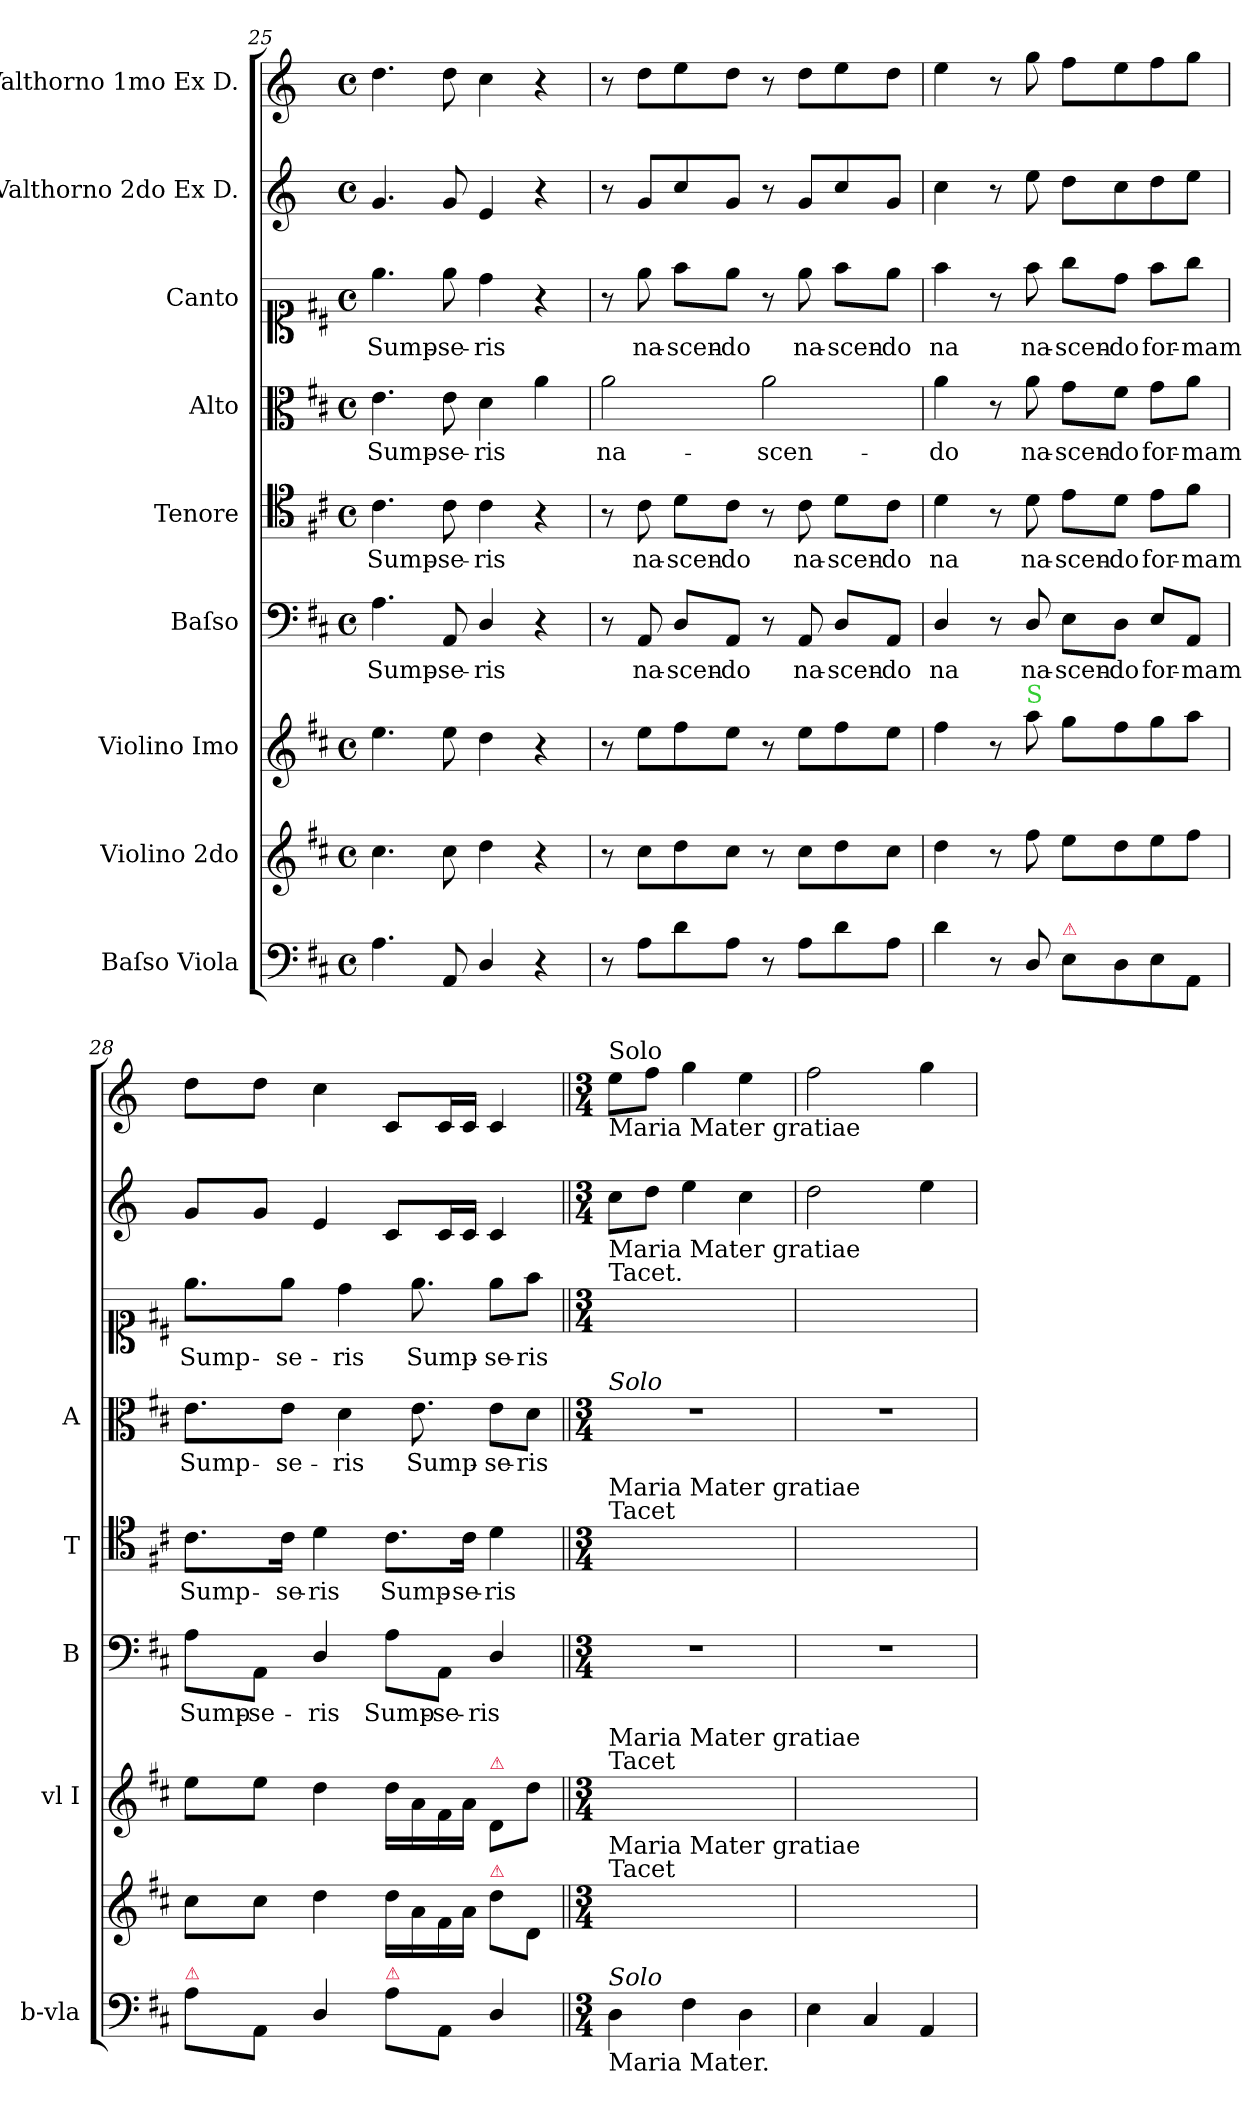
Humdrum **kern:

**kern	**kern	**kern	**kern	**text	**kern	**text	**kern	**text	**kern	**text	**kern	**kern
*part9	*part8	*part7	*part6	*part6	*part5	*part5	*part4	*part4	*part3	*part3	*part2	*part1
*staff9	*staff8	*staff7	*staff6	*staff6	*staff5	*staff5	*staff4	*staff4	*staff3	*staff3	*staff2	*staff1
*I"Baſso Viola	*I"Violino 2do	*I"Violino Imo	*I"Baſso	*	*I"Tenore	*	*I"Alto	*	*I"Canto	*	*I"Valthorno 2do Ex D.	*I"Valthorno 1mo Ex D.
*I'b-vla	*	*I'vl I	*I'B	*	*I'T	*	*I'A	*	*	*	*	*
*clefF4	*clefG2	*clefG2	*clefF4	*	*clefC4	*	*clefC3	*	*clefC1	*	*clefG2	*clefG2
*	*	*	*	*	*	*	*	*	*	*	*ITrd6c10	*ITrd6c10
*k[f#c#]	*k[f#c#]	*k[f#c#]	*k[f#c#]	*	*k[f#c#]	*	*k[f#c#]	*	*k[f#c#]	*	*k[f#c#]	*k[f#c#]
*D:	*D:	*D:	*D:	*	*D:	*	*D:	*	*D:	*	*D:	*D:
*M4/4	*M4/4	*M4/4	*M4/4	*	*M4/4	*	*M4/4	*	*M4/4	*	*M4/4	*M4/4
*met(c)	*met(c)	*met(c)	*met(c)	*	*met(c)	*	*met(c)	*	*met(c)	*	*met(c)	*met(c)
=25	=25	=25	=25	=25	=25	=25	=25	=25	=25	=25	=25	=25
4.A\	4.cc#\	4.ee\	4.A\	Sump-	4.c#\	Sump-	4.e\	Sump-	4.ee\	Sump-	4.A/	4.e\
8AA/	8cc#\	8ee\	8AA/	-se-	8c#\	-se-	8e\	-se-	8ee\	-se-	8A/	8e\
4D/	4dd\	4dd\	4D/	-ris	4c#\	-ris	4d\	-ris	4dd\	-ris	4F#/	4d\
4r	4r	4r	4r	.	4r	.	4a\	.	4r	.	4r	4r
=26	=26	=26	=26	=26	=26	=26	=26	=26	=26	=26	=26	=26
8r	8r	8r	8r	.	8r	.	2a\	na-	8r	.	8r	8r
8A\L	8cc#\L	8ee\L	8AA/	na-	8c#\	na-	.	.	8ee\	na-	8A/L	8e\L
8d\	8dd\	8ff#\	8D/L	-scen-	8d\L	-scen-	.	.	8ff#\L	-scen-	8d/	8f#\
8A\J	8cc#\J	8ee\J	8AA/J	-do	8c#\J	-do	.	.	8ee\J	-do	8A/J	8e\J
8r	8r	8r	8r	.	8r	.	2a\	-scen-	8r	.	8r	8r
!	!	!	!	!LO:LY:i	!	!LO:LY:i	!	!	!	!	!	!
8A\L	8cc#\L	8ee\L	8AA/	na-	8c#\	na-	.	.	8ee\	na-	8A/L	8e\L
!	!	!	!	!LO:LY:i	!	!LO:LY:i	!	!	!	!	!	!
8d\	8dd\	8ff#\	8D/L	-scen-	8d\L	-scen-	.	.	8ff#\L	-scen-	8d/	8f#\
!	!	!	!	!LO:LY:i	!	!LO:LY:i	!	!	!	!	!	!
8A\J	8cc#\J	8ee\J	8AA/J	-do	8c#\J	-do	.	.	8ee\J	-do	8A/J	8e\J
=27	=27	=27	=27	=27	=27	=27	=27	=27	=27	=27	=27	=27
4d\	4dd\	4ff#\	4D/	-na	4d\	-na	4a\	-do	4ff#\	-na	4d\	4f#\
8r	8r	8r	8r	.	8r	.	8r	.	8r	.	8r	8r
!	!	!LO:TX:a:color=limegreen:t=S	!	!	!	!	!	!	!	!	!	!
8D/	8ff#\	8aa\	8D/	na-	8d\	na-	8a\	na-	8ff#\	na-	8f#\	8a\
!LO:TX:a:color=crimson:t=⚠	!	!	!	!	!	!	!	!	!	!	!	!
8E\L	8ee\L	8gg\L	8E\L	-scen-	8e\L	-scen-	8g\L	-scen-	8gg\L	-scen-	8e\L	8g\L
8D\	8dd\	8ff#\	8D\J	-do	8d\J	-do	8f#\J	-do	8dd\J	-do	8d\	8f#\
8E\	8ee\	8gg\	8E/L	for-	8e\L	for-	8g\L	for-	8ff#\L	for-	8e\	8g\
8AA\J	8ff#\J	8aa\J	8AA/J	-mam	8f#\J	-mam	8a\J	-mam	8gg\J	-mam	8f#\J	8a\J
=28	=28	=28	=28	=28	=28	=28	=28	=28	=28	=28	=28	=28
!LO:TX:a:color=crimson:t=⚠	!	!	!	!	!	!	!	!	!	!	!	!
8A\L	8cc#\L	8ee\L	8A\L	Sump-	8.c#\L	Sump-	8.e\L	Sump-	8.ee\L	Sump-	8A/L	8e\L
8AA\J	8cc#\J	8ee\J	8AA\J	-se-	.	.	.	.	.	.	8A/J	8e\J
.	.	.	.	.	16c#\Jk	-se-	8e\J	-se-	8ee\J	-se-	.	.
4D/	4dd\	4dd\	4D/	-ris	4d\	-ris	.	.	.	.	4F#/	4d\
.	.	.	.	.	.	.	4d\	-ris	4dd\	-ris	.	.
!LO:TX:a:color=crimson:t=⚠	!	!	!	!	!	!	!	!	!	!	!	!
8A\L	16dd\LL	16dd\LL	8A\L	Sump-	8.c#\L	Sump-	.	.	.	.	8D/L	8D/L
.	16a\	16a\	.	.	.	.	8.e\	Sump-	8.ee\	Sump-	.	.
8AA\J	16f#\	16f#\	8AA\J	-se-	.	.	.	.	.	.	16D/L	16D/L
.	16a\JJ	16a\JJ	.	.	16c#\Jk	-se-	.	.	.	.	16D/JJ	16D/JJ
!	!	!LO:TX:a:color=crimson:t=⚠	!	!	!	!	!	!	!	!	!	!
!	!LO:TX:a:color=crimson:t=⚠	!	!	!	!	!	!	!	!	!	!	!
4D/	8dd\L	8d\L	4D/	-ris	4d\	-ris	8e\L	-se-	8ee\L	-se-	4D/	4D/
.	8d\J	8dd\J	.	.	.	.	8d\J	-ris	8ff#\J	-ris	.	.
=29||	=29||	=29||	=29||	=29||	=29||	=29||	=29||	=29||	=29||	=29||	=29||	=29||
*M3/4	*M3/4	*M3/4	*M3/4	*	*M3/4	*	*M3/4	*	*M3/4	*	*M3/4	*M3/4
!	!	!	!	!	!	!	!	!	!	!	!	!LO:TX:a:t=Solo
!	!	!	!	!	!	!	!	!	!	!	!	!LO:TX:b:t=Maria Mater gratiae
!	!	!	!	!	!	!	!	!	!LO:TX:a:t=Maria Mater gratiae\nTacet.	!	!	!
!	!	!	!	!	!	!	!LO:TX:a:i:t=Solo	!	!	!	!	!
!	!	!	!	!	!LO:TX:a:t=Maria Mater gratiae\nTacet	!	!	!	!	!	!	!
!	!	!LO:TX:a:t=Maria Mater gratiae\nTacet	!	!	!	!	!	!	!	!	!	!
!	!LO:TX:a:t=Maria Mater gratiae\nTacet	!	!	!	!	!	!	!	!	!	!	!
!LO:TX:a:i:t=Solo	!	!	!	!	!	!	!	!	!	!	!	!
!LO:TX:b:t=Maria Mater.	!	!	!	!	!	!	!	!	!	!	!	!
4D\	2.ryy	2.ryy	2.r	.	2.ryy	.	2.r	.	2.ryy	.	8d\L	8f#\L
.	.	.	.	.	.	.	.	.	.	.	8e\J	8g\J
4F#\	.	.	.	.	.	.	.	.	.	.	4f#\	4a\
4D\	.	.	.	.	.	.	.	.	.	.	4d\	4f#\
=30	=30	=30	=30	=30	=30	=30	=30	=30	=30	=30	=30	=30
4E\	2.ryy	2.ryy	2.r	.	2.ryy	.	2.r	.	2.ryy	.	2e\	2g\
4C#/	.	.	.	.	.	.	.	.	.	.	.	.
4AA/	.	.	.	.	.	.	.	.	.	.	4f#\	4a\
=	=	=	=	=	=	=	=	=	=	=	=	=
*-	*-	*-	*-	*-	*-	*-	*-	*-	*-	*-	*-	*-
